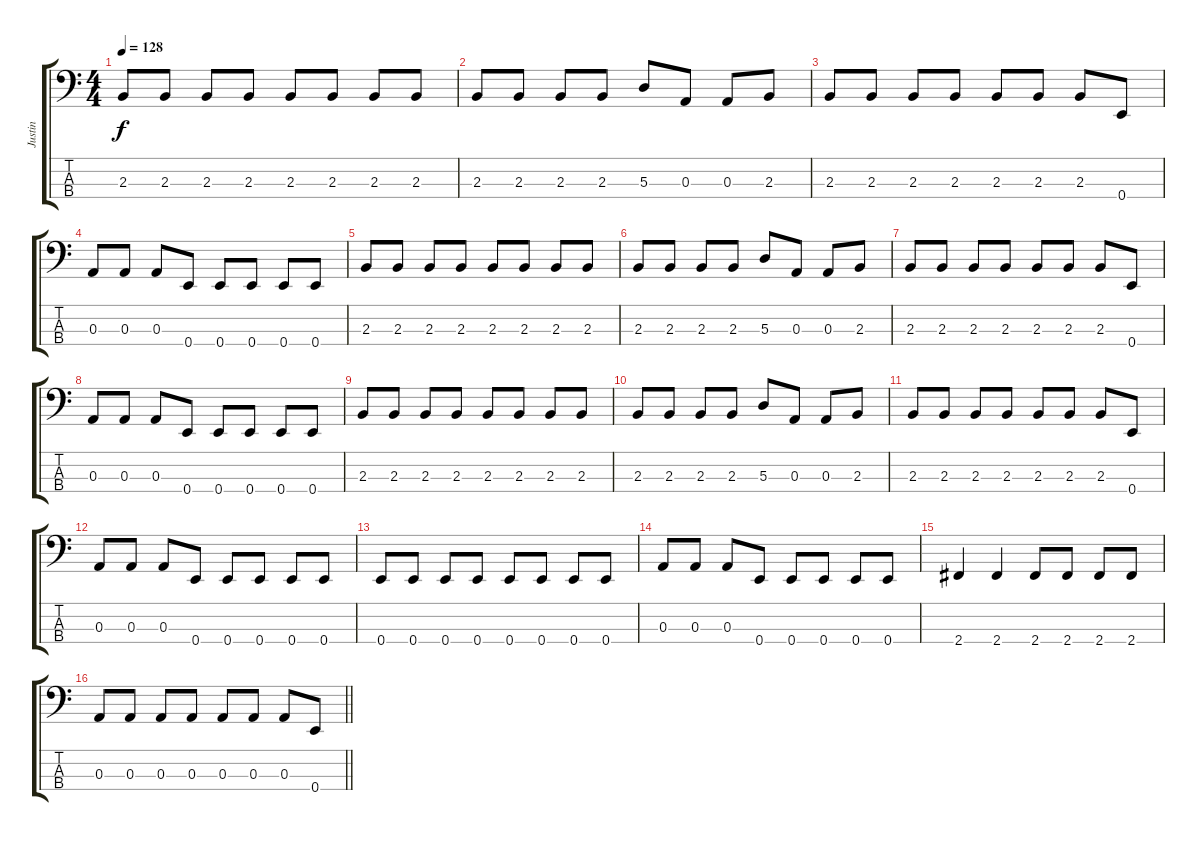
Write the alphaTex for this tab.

\track ("Justin" "Justin") {instrument electricbasspick}
\staff {score tabs}
\tuning (G2 D2 A1 E1) {hide}
\ts (4 4)
\tempo 128
\clef f4
\ks c
2.3.8{dy f} 2.3.8 2.3.8 2.3.8 2.3.8 2.3.8 2.3.8 2.3.8 |
2.3.8 2.3.8 2.3.8 2.3.8 5.3.8 0.3.8 0.3.8 2.3.8 |
2.3.8 2.3.8 2.3.8 2.3.8 2.3.8 2.3.8 2.3.8 0.4.8 |
0.3.8 0.3.8 0.3.8 0.4.8 0.4.8 0.4.8 0.4.8 0.4.8 |
2.3.8 2.3.8 2.3.8 2.3.8 2.3.8 2.3.8 2.3.8 2.3.8 |
2.3.8 2.3.8 2.3.8 2.3.8 5.3.8 0.3.8 0.3.8 2.3.8 |
2.3.8 2.3.8 2.3.8 2.3.8 2.3.8 2.3.8 2.3.8 0.4.8 |
0.3.8 0.3.8 0.3.8 0.4.8 0.4.8 0.4.8 0.4.8 0.4.8 |
2.3.8 2.3.8 2.3.8 2.3.8 2.3.8 2.3.8 2.3.8 2.3.8 |
2.3.8 2.3.8 2.3.8 2.3.8 5.3.8 0.3.8 0.3.8 2.3.8 |
2.3.8 2.3.8 2.3.8 2.3.8 2.3.8 2.3.8 2.3.8 0.4.8 |
0.3.8 0.3.8 0.3.8 0.4.8 0.4.8 0.4.8 0.4.8 0.4.8 |
0.4.8 0.4.8 0.4.8 0.4.8 0.4.8 0.4.8 0.4.8 0.4.8 |
0.3.8 0.3.8 0.3.8 0.4.8 0.4.8 0.4.8 0.4.8 0.4.8 |
2.4.4 2.4.4 2.4.8 2.4.8 2.4.8 2.4.8 |
\barLineRight lightlight
0.3.8 0.3.8 0.3.8 0.3.8 0.3.8 0.3.8 0.3.8 0.4.8
